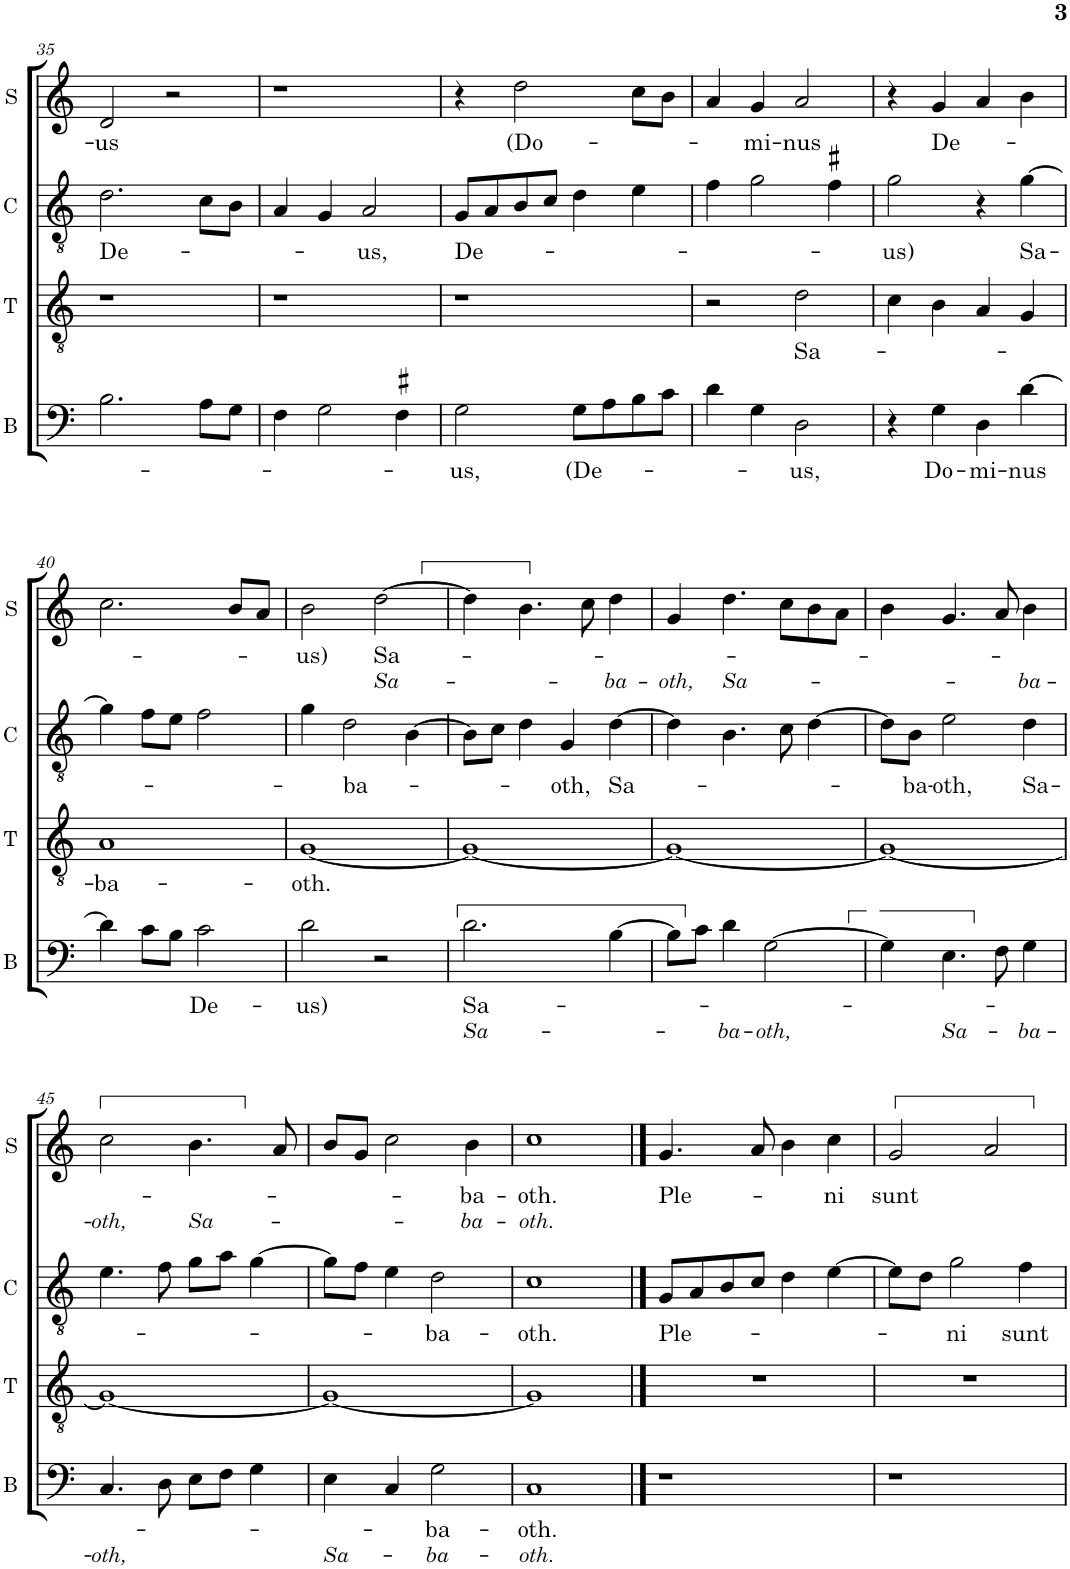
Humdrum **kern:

**kern	**text	**text	**kern	**text	**kern	**text	**kern	**text	**text
*part4	*part4	*part4	*part3	*part3	*part2	*part2	*part1	*part1	*part1
*staff4	*staff4	*staff4	*staff3	*staff3	*staff2	*staff2	*staff1	*staff1	*staff1
*I"B	*	*	*I"T	*	*I"C	*	*I"S	*	*
*I'B	*	*	*I'T	*	*I'C	*	*I'S	*	*
!!LO:PB:g=z
*clefF4	*	*	*clefGv2	*	*clefGv2	*	*clefG2	*	*
*	*	*	*	*	*Trd4c7	*	*	*	*
*k[]	*	*	*k[]	*	*k[]	*	*k[]	*	*
*M2/2	*	*	*M2/2	*	*M2/2	*	*M2/2	*	*
*met(c|)	*	*	*met(c|)	*	*met(c|)	*	*met(c|)	*	*
=35	=35	=35	=35	=35	=35	=35	=35	=35	=35
!	!	!	!	!	!	!LO:LY:b	!	!LO:LY:b	!
2.B\	.	.	1r	.	2.d\	De-	2d/	-us	.
.	.	.	.	.	.	.	2r	.	.
8A\L	.	.	.	.	8c\L	.	.	.	.
8G\J	.	.	.	.	8B\J	.	.	.	.
=36	=36	=36	=36	=36	=36	=36	=36	=36	=36
4F\	.	.	1r	.	4A/	.	1r	.	.
2G\	.	.	.	.	4G/	.	.	.	.
!	!	!	!	!	!	!LO:LY:b	!	!	!
.	.	.	.	.	2A/	-us,	.	.	.
4F#X\	.	.	.	.	.	.	.	.	.
=37	=37	=37	=37	=37	=37	=37	=37	=37	=37
!	!LO:LY:b	!	!	!	!	!LO:LY:b	!	!	!
2G\	us,	.	1r	.	8G/L	De-	4r	.	.
.	.	.	.	.	8A/	.	.	.	.
!	!	!	!	!	!	!	!	!LO:LY:b	!
.	.	.	.	.	8B/	.	2dd\	(Do-	.
.	.	.	.	.	8c/J	.	.	.	.
!	!LO:LY:b	!	!	!	!	!	!	!	!
8G\L	(De-	.	.	.	4d\	.	.	.	.
8A\	.	.	.	.	.	.	.	.	.
8B\	.	.	.	.	4e\	.	8cc\L	.	.
8c\J	.	.	.	.	.	.	8b\J	.	.
=38	=38	=38	=38	=38	=38	=38	=38	=38	=38
4d\	.	.	2r	.	4f\	.	4a/	.	.
!	!	!	!	!	!	!	!	!LO:LY:b	!
4G\	.	.	.	.	2g\	.	4g/	-mi-	.
!	!LO:LY:b	!	!	!LO:LY:b	!	!	!	!LO:LY:b	!
2D\	-us,	.	2d\	Sa-	.	.	2a/	-nus	.
.	.	.	.	.	4f#X\	.	.	.	.
=39	=39	=39	=39	=39	=39	=39	=39	=39	=39
!	!	!	!	!	!	!LO:LY:b	!	!	!
4r	.	.	4c\	.	2g\	us)	4r	.	.
!	!LO:LY:b	!	!	!	!	!	!	!LO:LY:b	!
4G\	Do-	.	4B\	.	.	.	4g/	De-	.
!	!LO:LY:b	!	!	!	!	!	!	!	!
4D\	-mi-	.	4A/	.	4r	.	4a/	.	.
!	!LO:LY:b	!	!	!	!	!LO:LY:b	!	!	!
[4d\	-nus	.	4G/	.	[4g\	Sa-	4b\	.	.
!!LO:LB:g=z
=40	=40	=40	=40	=40	=40	=40	=40	=40	=40
!	!	!	!	!LO:LY:b	!	!	!	!	!
4d\]	.	.	1A	-ba-	4g\]	.	2.cc\	.	.
8c\L	.	.	.	.	8f\L	.	.	.	.
8B\J	.	.	.	.	8e\J	.	.	.	.
!	!LO:LY:b	!	!	!	!	!	!	!	!
2c\	De-	.	.	.	2f\	.	.	.	.
.	.	.	.	.	.	.	8b/L	.	.
.	.	.	.	.	.	.	8a/J	.	.
=41	=41	=41	=41	=41	=41	=41	=41	=41	=41
!	!LO:LY:b	!	!	!LO:LY:b	!	!	!	!LO:LY:b	!
2d\	-us)	.	[1G	-oth.	4g\	.	2b\	-us)	.
!	!	!	!	!	!	!LO:LY:b	!	!	!
.	.	.	.	.	2d\	-ba-	.	.	.
!	!	!	!	!	!	!	!	!LO:LY:b	!LO:LY:b
2r	.	.	.	.	.	.	[2dd\	Sa-	Sa-
.	.	.	.	.	[4B\	.	.	.	.
=42	=42	=42	=42	=42	=42	=42	=42	=42	=42
!	!LO:LY:b	!LO:LY:b	!	!	!	!	!	!	!
2.d\	Sa-	Sa-	1G_	.	8B\L]	.	4dd\]	.	.
.	.	.	.	.	8c\J	.	.	.	.
.	.	.	.	.	4d\	.	4.b\	.	.
!	!	!	!	!	!	!LO:LY:b	!	!	!
.	.	.	.	.	4G/	-oth,	.	.	.
.	.	.	.	.	.	.	8cc\	.	.
!	!	!	!	!	!	!LO:LY:b	!	!	!LO:LY:b
[4B\	.	.	.	.	[4d\	Sa-	4dd\	.	-ba-
=43	=43	=43	=43	=43	=43	=43	=43	=43	=43
!	!	!	!	!	!	!	!	!	!LO:LY:b
8B\L]	.	.	1G_	.	4d\]	.	4g/	.	-oth,
8c\J	.	.	.	.	.	.	.	.	.
!	!	!LO:LY:b	!	!	!	!	!	!	!LO:LY:b
4d\	.	-ba-	.	.	4.B\	.	4.dd\	.	Sa-
!	!	!LO:LY:b	!	!	!	!	!	!	!
[2G\	.	-oth,	.	.	.	.	.	.	.
.	.	.	.	.	8c\	.	8cc\L	.	.
.	.	.	.	.	[4d\	.	8b\	.	.
.	.	.	.	.	.	.	8a\J	.	.
=44	=44	=44	=44	=44	=44	=44	=44	=44	=44
4G\]	.	.	1G_	.	8d\L]	.	4b\	.	.
!	!	!	!	!	!	!LO:LY:b	!	!	!
.	.	.	.	.	8B\J	-ba-	.	.	.
!	!	!LO:LY:b	!	!	!	!LO:LY:b	!	!	!
4.E\	.	Sa-	.	.	2e\	-oth,	4.g/	.	.
8F\	.	.	.	.	.	.	8a/	.	.
!	!	!LO:LY:b	!	!	!	!LO:LY:b	!	!	!LO:LY:b
4G\	.	-ba-	.	.	4d\	Sa-	4b\	.	-ba-
!!LO:LB:g=z
=45	=45	=45	=45	=45	=45	=45	=45	=45	=45
!	!	!LO:LY:b	!	!	!	!	!	!	!LO:LY:b
4.C/	.	-oth,	1G_	.	4.e\	.	2cc\	.	-oth,
8D\	.	.	.	.	8f\	.	.	.	.
!	!	!	!	!	!	!	!	!	!LO:LY:b
8E\L	.	.	.	.	8g\L	.	4.b\	.	Sa-
8F\J	.	.	.	.	8a\J	.	.	.	.
4G\	.	.	.	.	[4g\	.	.	.	.
.	.	.	.	.	.	.	8a/	.	.
=46	=46	=46	=46	=46	=46	=46	=46	=46	=46
!	!	!LO:LY:b	!	!	!	!	!	!	!
4E\	.	Sa-	1G_	.	8g\L]	.	8b/L	.	.
.	.	.	.	.	8f\J	.	8g/J	.	.
4C/	.	.	.	.	4e\	.	2cc\	.	.
!	!LO:LY:b	!LO:LY:b	!	!	!	!LO:LY:b	!	!	!
2G\	-ba-	-ba-	.	.	2d\	-ba-	.	.	.
!	!	!	!	!	!	!	!	!LO:LY:b	!LO:LY:b
.	.	.	.	.	.	.	4b\	-ba-	-ba-
=47	=47	=47	=47	=47	=47	=47	=47	=47	=47
!	!LO:LY:b	!LO:LY:b	!	!	!	!LO:LY:b	!	!LO:LY:b	!LO:LY:b
1C	-oth.	-oth.	1G]	.	1c	-oth.	1cc	-oth.	-oth.
==48	==48	==48	==48	==48	==48	==48	==48	==48	==48
!	!	!	!	!	!	!LO:LY:b	!	!LO:LY:b	!
1r	.	.	1r	.	8G/L	Ple-	4.g/	Ple-	.
.	.	.	.	.	8A/	.	.	.	.
.	.	.	.	.	8B/	.	.	.	.
.	.	.	.	.	8c/J	.	8a/	.	.
.	.	.	.	.	4d\	.	4b\	.	.
!	!	!	!	!	!	!	!	!LO:LY:b	!
.	.	.	.	.	[4e\	.	4cc\	-ni	.
=49	=49	=49	=49	=49	=49	=49	=49	=49	=49
!	!	!	!	!	!	!	!	!LO:LY:b	!
1r	.	.	1r	.	8e\L]	.	2g/	sunt	.
.	.	.	.	.	8d\J	.	.	.	.
!	!	!	!	!	!	!LO:LY:b	!	!	!
.	.	.	.	.	2g\	-ni	.	.	.
.	.	.	.	.	.	.	2a/	.	.
!	!	!	!	!	!	!LO:LY:b	!	!	!
.	.	.	.	.	4f\	sunt	.	.	.
=	=	=	=	=	=	=	=	=	=
*-	*-	*-	*-	*-	*-	*-	*-	*-	*-
